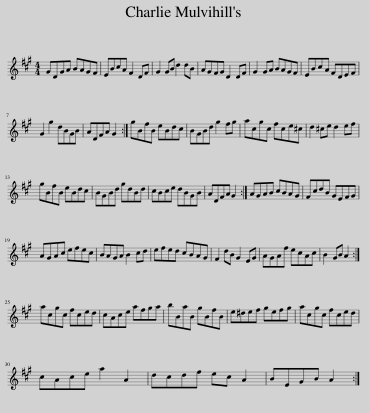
X:1
L:1/8
M:4/4
I:linebreak $
K:A
V:1 treble
V:1
 GDGA BAGF | EBcA F2 DF | G2 GB d2 dB | AGFG D2 DF | G2 GA BAGF | %5
 EBcA FDEF |$ G2 g2 dBGB | ADFA G2 :| gBfB eBdc | BGBd g2 fg | %10
 acgc fce^c | d2 ^ce d2 ef |$ gBfB eBdc | BGBd gdBd | cBce dBGB | %15
 ADFA G2 :| AGAB cBAG | FcdB GEFG |$ AGAc efec | BAGA B2 cd | %20
 efed cBAG | F2 dB G2 EG | AGAf ecAc | B2 GB A2 :|$ acgc fced | %25
 cAce afga | bBaB gBfB | e^def gefg | acgc fced |$ cAce a2 A2 | %30
 dcdf ec A2 | BEGB A2 :| %32
